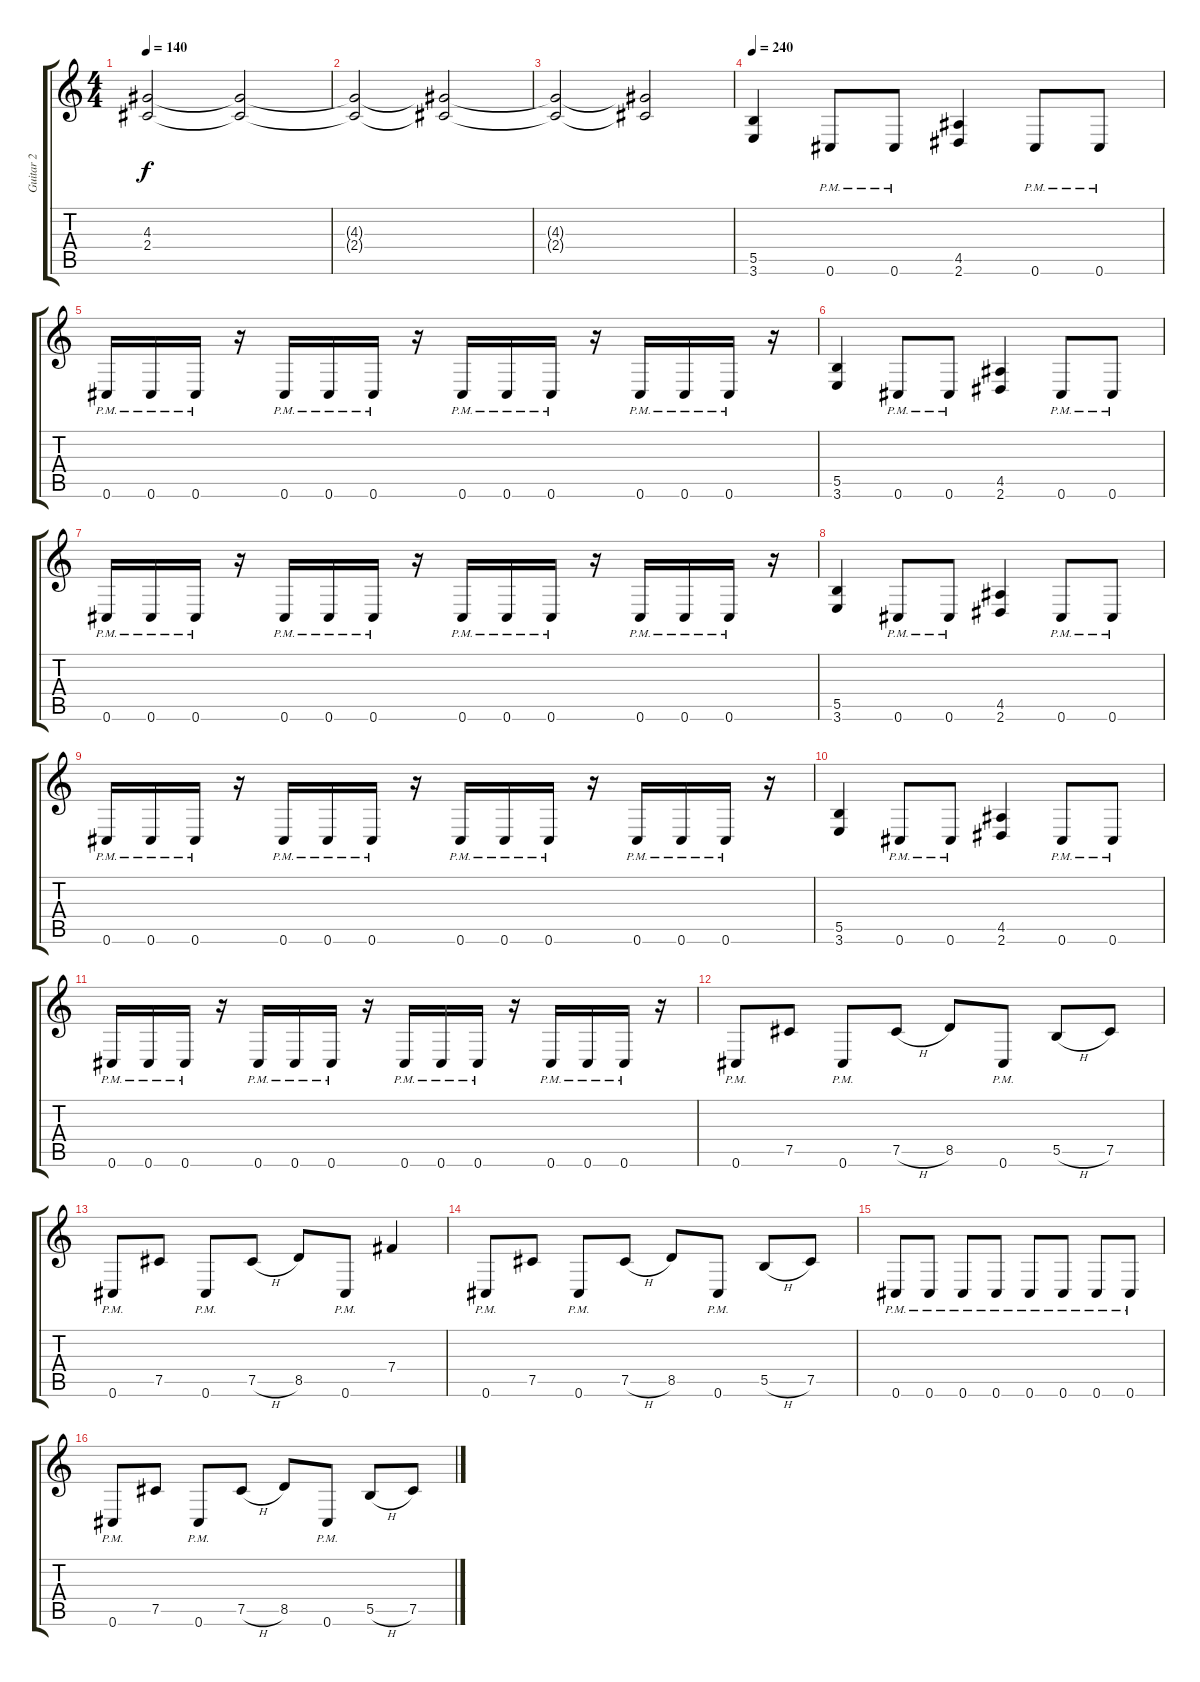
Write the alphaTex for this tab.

\track ("Guitar 2" "Guitar 2") {instrument distortionguitar}
\staff {score tabs}
\tuning (Db4 Ab3 E3 B2 Gb2 Db2) {hide}
\ts (4 4)
\tempo 140
\clef g2
\ks c
(4.3{t} 2.4{t}).2{dy f} (4.3{t} 2.4{t}).2 |
(4.3{t} 2.4{t}).2 (4.3{t} 2.4{t}).2 |
(4.3{t} 2.4{t}).2 (4.3{t} 2.4{t}).2 |
\tempo 240
(5.5 3.6).4 0.6{pm}.8 0.6{pm}.8 (4.5 2.6).4 0.6{pm}.8 0.6{pm}.8 |
0.6{pm}.16 0.6{pm}.16 0.6{pm}.16 r.16 0.6{pm}.16 0.6{pm}.16 0.6{pm}.16 r.16 0.6{pm}.16 0.6{pm}.16 0.6{pm}.16 r.16 0.6{pm}.16 0.6{pm}.16 0.6{pm}.16 r.16 |
(5.5 3.6).4 0.6{pm}.8 0.6{pm}.8 (4.5 2.6).4 0.6{pm}.8 0.6{pm}.8 |
0.6{pm}.16 0.6{pm}.16 0.6{pm}.16 r.16 0.6{pm}.16 0.6{pm}.16 0.6{pm}.16 r.16 0.6{pm}.16 0.6{pm}.16 0.6{pm}.16 r.16 0.6{pm}.16 0.6{pm}.16 0.6{pm}.16 r.16 |
(5.5 3.6).4 0.6{pm}.8 0.6{pm}.8 (4.5 2.6).4 0.6{pm}.8 0.6{pm}.8 |
0.6{pm}.16 0.6{pm}.16 0.6{pm}.16 r.16 0.6{pm}.16 0.6{pm}.16 0.6{pm}.16 r.16 0.6{pm}.16 0.6{pm}.16 0.6{pm}.16 r.16 0.6{pm}.16 0.6{pm}.16 0.6{pm}.16 r.16 |
(5.5 3.6).4 0.6{pm}.8 0.6{pm}.8 (4.5 2.6).4 0.6{pm}.8 0.6{pm}.8 |
0.6{pm}.16 0.6{pm}.16 0.6{pm}.16 r.16 0.6{pm}.16 0.6{pm}.16 0.6{pm}.16 r.16 0.6{pm}.16 0.6{pm}.16 0.6{pm}.16 r.16 0.6{pm}.16 0.6{pm}.16 0.6{pm}.16 r.16 |
0.6{pm}.8 7.5.8 0.6{pm}.8 7.5{h}.8 8.5.8 0.6{pm}.8 5.5{h}.8 7.5.8 |
0.6{pm}.8 7.5.8 0.6{pm}.8 7.5{h}.8 8.5.8 0.6{pm}.8 7.4.4 |
0.6{pm}.8 7.5.8 0.6{pm}.8 7.5{h}.8 8.5.8 0.6{pm}.8 5.5{h}.8 7.5.8 |
0.6{pm}.8 0.6{pm}.8 0.6{pm}.8 0.6{pm}.8 0.6{pm}.8 0.6{pm}.8 0.6{pm}.8 0.6{pm}.8 |
0.6{pm}.8 7.5.8 0.6{pm}.8 7.5{h}.8 8.5.8 0.6{pm}.8 5.5{h}.8 7.5.8
